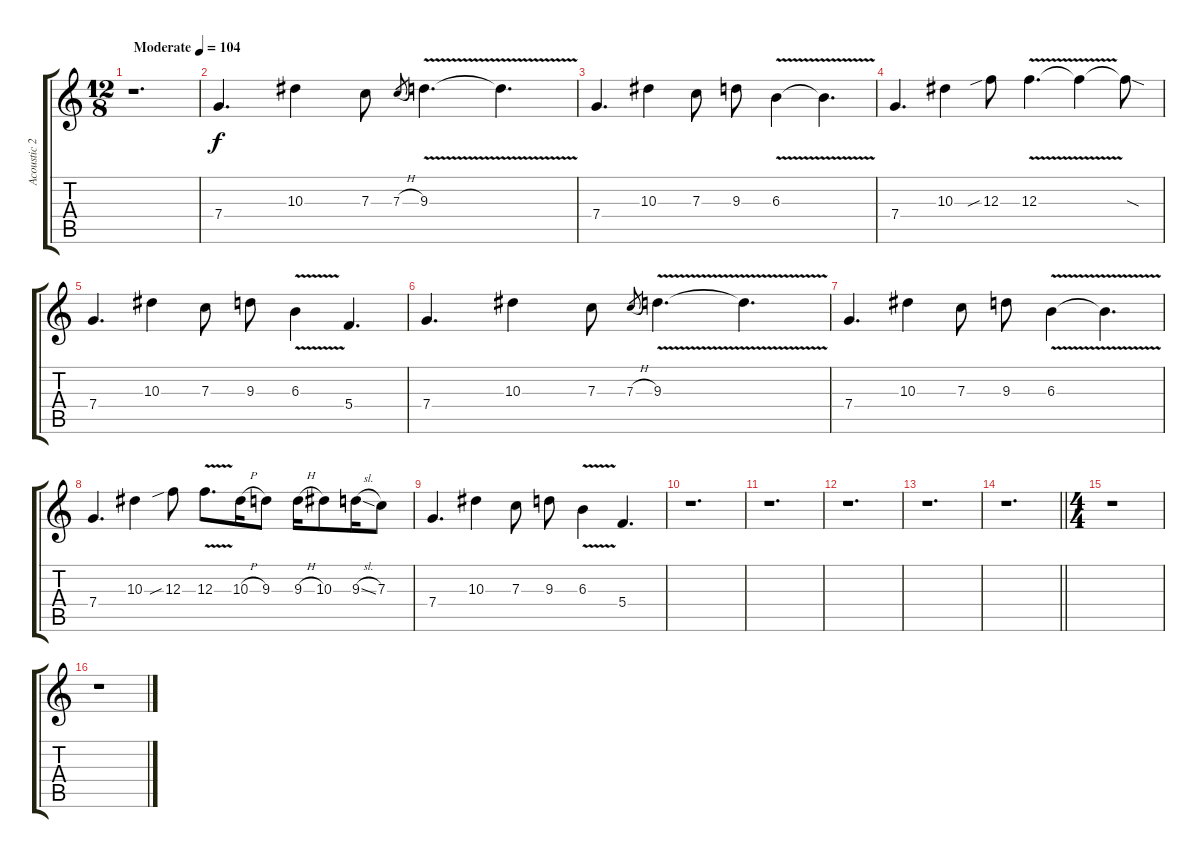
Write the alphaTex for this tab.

\track ("Acoustic 2" "Acoustic 2") {instrument acousticguitarsteel}
\staff {score tabs}
\tuning (D4 A3 F3 C3 G2 D2) {hide}
\ts (12 8)
\tempo (104 "Moderate")
\clef g2
\ks c
r.1{d dy f instrument acousticguitarsteel} |
7.4.4{d} 10.3.4 7.3.8 7.3{h}.8{gr} 9.3{v}.4{d} 9.3{t}.4{d} |
7.4.4{d} 10.3.4 7.3.8 9.3.8 6.3{v}.4 6.3{t}.4{d} |
7.4.4{d} 10.3.4 12.3{sib}.8 12.3{v}.4{d} 12.3{t}.4 12.3{sod t}.8 |
7.4.4{d} 10.3.4 7.3.8 9.3.8 6.3{v}.4 5.4.4{d} |
7.4.4{d} 10.3.4 7.3.8 7.3{h}.8{gr} 9.3{v}.4{d} 9.3{t}.4{d} |
7.4.4{d} 10.3.4 7.3.8 9.3.8 6.3{v}.4 6.3{t}.4{d} |
7.4.4{d} 10.3.4 12.3{sib}.8 12.3{v}.8{d} 10.3{h}.16 9.3.8 9.3{h}.16 10.3.8 9.3{sl}.16 7.3.8 |
7.4.4{d} 10.3.4 7.3.8 9.3.8 6.3{v}.4 5.4.4{d} |
r.1{d} |
r.1{d} |
r.1{d} |
r.1{d} |
\barLineRight lightlight
r.1{d} |
\ts (4 4)
r.1 |
r.1
